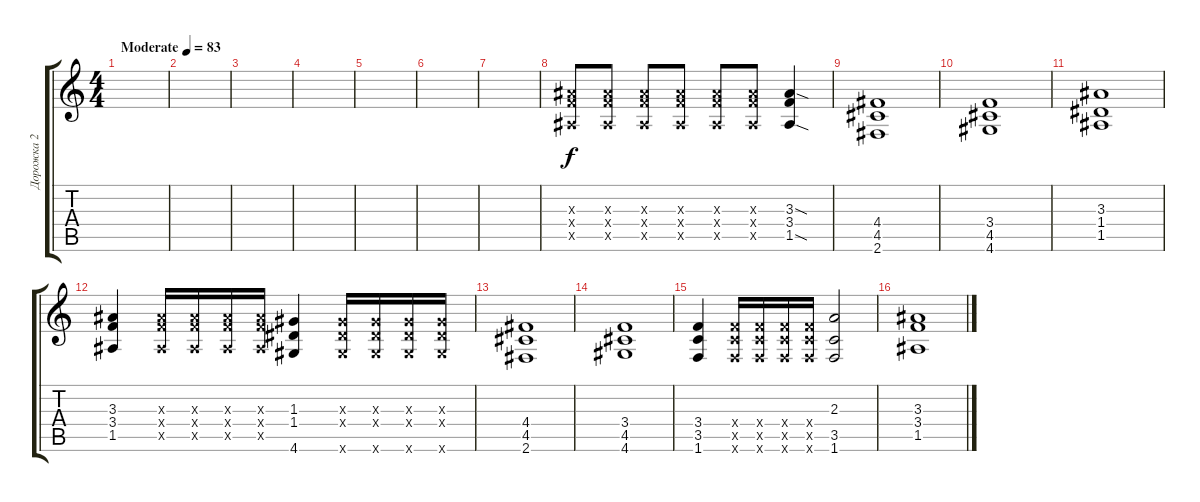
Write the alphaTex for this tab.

\track ("Дорожка 2" "Дорожка 2") {instrument overdrivenguitar}
\staff {score tabs}
\tuning (E4 B3 G3 D3 A2 E2) {hide}
\ts (4 4)
\tempo (83 "Moderate")
\clef g2
\ks c
|
|
|
|
|
|
|
(3.3{x} 3.4{x} 1.5{x}).8 (3.3{x} 3.4{x} 1.5{x}).8 (3.3{x} 3.4{x} 1.5{x}).8 (3.3{x} 3.4{x} 1.5{x}).8 (3.3{x} 3.4{x} 1.5{x}).8 (3.3{x} 3.4{x} 1.5{x}).8 (3.3{sod} 3.4 1.5{sod}).4 |
(4.4 4.5 2.6).1 |
(3.4 4.5 4.6).1 |
(3.3 1.4 1.5).1 |
(3.3 3.4 1.5).4 (3.3{x} 3.4{x} 1.5{x}).16 (3.3{x} 3.4{x} 1.5{x}).16 (3.3{x} 3.4{x} 1.5{x}).16 (3.3{x} 3.4{x} 1.5{x}).16 (1.3 1.4 4.6).4 (1.3{x} 1.4{x} 4.6{x}).16 (1.3{x} 1.4{x} 4.6{x}).16 (1.3{x} 1.4{x} 4.6{x}).16 (1.3{x} 1.4{x} 4.6{x}).16 |
(4.4 4.5 2.6).1 |
(3.4 4.5 4.6).1 |
(3.4 3.5 1.6).4 (3.4{x} 3.5{x} 1.6{x}).16 (3.4{x} 3.5{x} 1.6{x}).16 (3.4{x} 3.5{x} 1.6{x}).16 (3.4{x} 3.5{x} 1.6{x}).16 (2.3 3.5 1.6).2 |
(3.3 3.4 1.5).1
